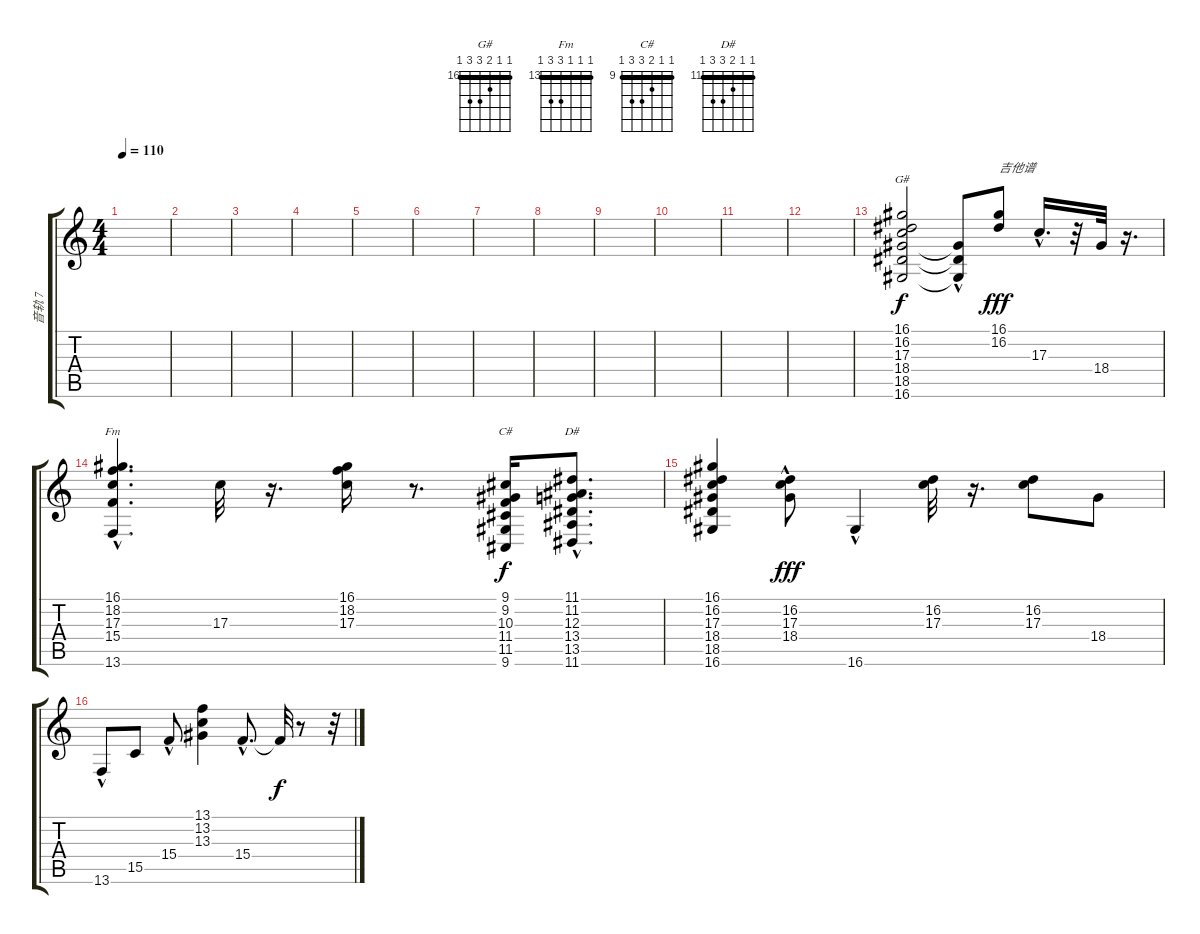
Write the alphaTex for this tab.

\track ("音轨 7" "音轨 7") {instrument stringensemble1}
\staff {score tabs}
\tuning (E4 B3 G3 D3 A2 E2) {hide}
\chord ("G#" 16 16 17 18 18 16) {firstfret 16 barre 16}
\chord ("Fm" 13 13 13 15 15 13) {firstfret 13 barre 13}
\chord ("C#" 9 9 10 11 11 9) {firstfret 9 barre 9}
\chord ("D#" 11 11 12 13 13 11) {firstfret 11 barre 11}
\ts (4 4)
\tempo 110
\clef g2
\ks c
|
|
|
|
|
|
|
|
|
|
|
|
(16.1 16.2 17.3 18.4 18.5 16.6).2{ch "G#"} (18.4{t} 18.5{hac t} 16.6{hac t}).8{dy f} (16.1 16.2).8{txt "吉他谱" dy fff} 17.3{hac}.16{d} r.32 18.4.32 r.16{d} |
(16.1{hac} 18.2 17.3 15.4 13.6).4{d ch "Fm"} 17.3.32 r.16{d} (16.1 18.2 17.3).16 r.8{d} (9.1 9.2 10.3 11.4 11.5 9.6).16{ch "C#" dy f} (11.1{hac} 11.2{hac} 12.3{hac} 13.4{hac} 13.5{hac} 11.6{hac}).8{d ch "D#"} |
(16.1 16.2 17.3 18.4 18.5 16.6).4 (16.2 17.3 18.4{hac}).8{dy fff} 16.6{hac}.4 (16.2 17.3).32 r.16{d} (16.2 17.3).8 18.4.8 |
13.6{hac}.8 15.5.8 15.4{hac}.8 (13.1 13.2 13.3).4 15.4{hac}.8{d} 15.4{t}.32{dy f} r.8 r.32
